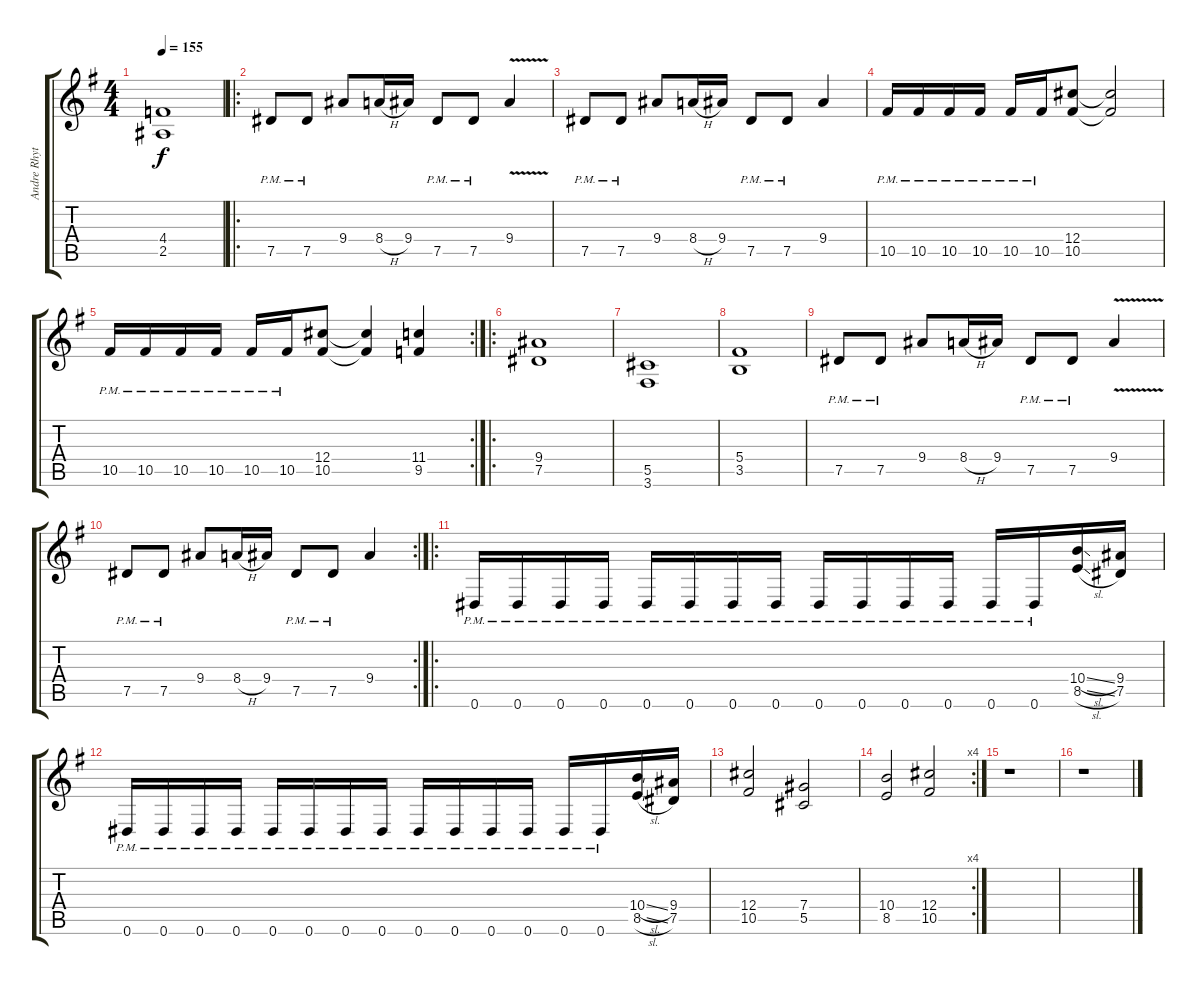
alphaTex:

\track ("Andre Rhythm" "Andre Rhyt") {instrument distortionguitar}
\staff {score tabs}
\tuning (Eb4 Bb3 Gb3 Db3 Ab2 Eb2) {hide}
\ts (4 4)
\tempo 155
\clef g2
\ks g
(4.4{t} 2.5{t}).1{dy f} |
\ro
7.5{pm}.8 7.5{pm}.8 9.4.8 8.4{h}.16 9.4.16 7.5{pm}.8 7.5{pm}.8 9.4{v}.4 |
7.5{pm}.8 7.5{pm}.8 9.4.8 8.4{h}.16 9.4.16 7.5{pm}.8 7.5{pm}.8 9.4.4 |
10.5{pm}.16 10.5{pm}.16 10.5{pm}.16 10.5{pm}.16 10.5{pm}.16 10.5{pm}.16 (12.4 10.5).8 (12.4{t} 10.5{t}).2 |
\rc 2
10.5{pm}.16 10.5{pm}.16 10.5{pm}.16 10.5{pm}.16 10.5{pm}.16 10.5{pm}.16 (12.4 10.5).8 (12.4{t} 10.5{t}).4 (11.4 9.5).4 |
\ro
(9.4 7.5).1 |
(5.5 3.6).1 |
(5.4 3.5).1 |
7.5{pm}.8 7.5{pm}.8 9.4.8 8.4{h}.16 9.4.16 7.5{pm}.8 7.5{pm}.8 9.4{v}.4 |
\rc 2
7.5{pm}.8 7.5{pm}.8 9.4.8 8.4{h}.16 9.4.16 7.5{pm}.8 7.5{pm}.8 9.4.4 |
\ro
0.6{pm}.16 0.6{pm}.16 0.6{pm}.16 0.6{pm}.16 0.6{pm}.16 0.6{pm}.16 0.6{pm}.16 0.6{pm}.16 0.6{pm}.16 0.6{pm}.16 0.6{pm}.16 0.6{pm}.16 0.6{pm}.16 0.6{pm}.16 (10.4{sl} 8.5{sl}).16 (9.4 7.5).16 |
0.6{pm}.16 0.6{pm}.16 0.6{pm}.16 0.6{pm}.16 0.6{pm}.16 0.6{pm}.16 0.6{pm}.16 0.6{pm}.16 0.6{pm}.16 0.6{pm}.16 0.6{pm}.16 0.6{pm}.16 0.6{pm}.16 0.6{pm}.16 (10.4{sl} 8.5{sl}).16 (9.4 7.5).16 |
(12.4 10.5).2 (7.4 5.5).2 |
\rc 4
(10.4 8.5).2 (12.4 10.5).2 |
r.1 |
r.1
